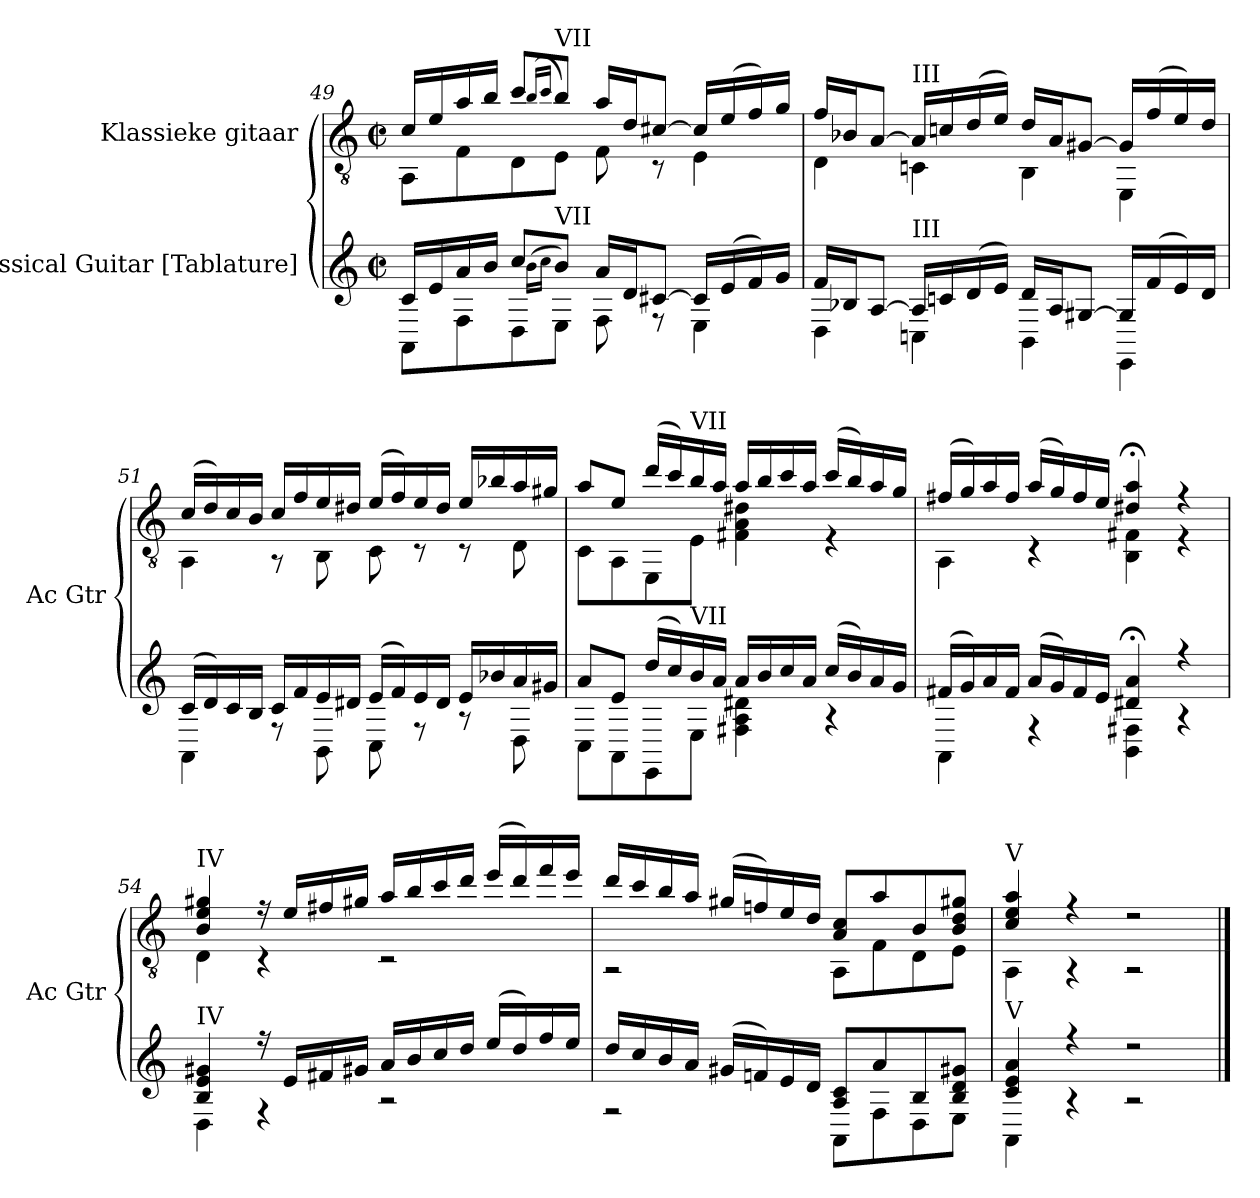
**kern	**kern
*part2	*part1
*staff2	*staff1
*I"Classical Guitar [Tablature]	*I"Klassieke gitaar
*I'Ac Gtr	*
*	*clefGv2
*k[]	*k[]
*M2/2	*M2/2
*met(c|)	*met(c|)
=49	=49
*^	*^
16c/LL	8AA\L	16c/LL	8AA\L
16e/	.	16e/	.
16a/	8F\	16a/	8F\
16b/JJ	.	16b/JJ	.
8cc/L	8D\	8cc/L	8D\
(16qb\LL	.	(16qb/LL	.
16qcc\JJ	.	16qcc/JJ	.
!	!	!LO:TX:a:t=VII	!
!LO:TX:a:t=VII	!	!	!
8b/J)	8E\J	8b/J)	8E\J
16a/LL	8F\	16a/LL	8F\
16d/J	.	16d/J	.
[8c#X/J	8r	[8c#X/J	8r
16c#/LL]	4E\	16c#/LL]	4E\
(16e/	.	(16e/	.
16f/)	.	16f/)	.
16g/JJ	.	16g/JJ	.
!!LO:PB:g=z	!!
=50	=50	=50	=50
16f/LL	4D\	16f/LL	4D\
16B-X/J	.	16B-X/J	.
[8A/J	.	[8A/J	.
!	!	!LO:TX:a:t=III	!
!LO:TX:a:t=III	!	!	!
16A/LL]	4Cn\	16A/LL]	4Cn\
16cn/	.	16cn/	.
(16d/	.	(16d/	.
16e/JJ)	.	16e/JJ)	.
16d/LL	4BB\	16d/LL	4BB\
16A/J	.	16A/J	.
[8G#X/J	.	[8G#X/J	.
16G#/LL]	4EE\	16G#/LL]	4EE\
(16f/	.	(16f/	.
16e/)	.	16e/)	.
16d/JJ	.	16d/JJ	.
=51	=51	=51	=51
(16c/LL	4AA\	(16c/LL	4AA\
16d/)	.	16d/)	.
16c/	.	16c/	.
16B/JJ	.	16B/JJ	.
16c/LL	8r	16c/LL	8r
16f/	.	16f/	.
16e/	8BB\	16e/	8BB\
16d#X/JJ	.	16d#X/JJ	.
(16e/LL	8C\	(16e/LL	8C\
16f/)	.	16f/)	.
16e/	8r	16e/	8r
16d#/JJ	.	16d#/JJ	.
16e/LL	8r	16e/LL	8r
16b-X/	.	16b-X/	.
16a/	8D\	16a/	8D\
16g#X/JJ	.	16g#X/JJ	.
!!LO:LB:g=z	!!
=52	=52	=52	=52
8a/L	8C\L	8a/L	8C\L
8e/J	8AA\	8e/J	8AA\
(16dd/LL	8EE\	(16dd/LL	8EE\
16cc/)	.	16cc/)	.
!	!	!LO:TX:a:t=VII	!
!LO:TX:a:t=VII	!	!	!
16b/	8E\J	16b/	8E\J
16a/JJ	.	16a/JJ	.
16a/LL	4F#X\ 4A\ 4d#X\	16a/LL	4F#X\ 4A\ 4d#X\
16b/	.	16b/	.
16cc/	.	16cc/	.
16a/JJ	.	16a/JJ	.
(16cc/LL	4r	(16cc/LL	4rE
16b/)	.	16b/)	.
16a/	.	16a/	.
16g/JJ	.	16g/JJ	.
!!LO:LB:g=z	!!
=53	=53	=53	=53
(16f#X/LL	4AA\	(16f#X/LL	4AA\
16g/)	.	16g/)	.
16a/	.	16a/	.
16f#/JJ	.	16f#/JJ	.
(16a/LL	4r	(16a/LL	4r
16g/)	.	16g/)	.
16f#/	.	16f#/	.
16e/JJ	.	16e/JJ	.
4d#X/;< 4a/;<	4BB\ 4F#X\	4d#X/;< 4a/;<	4BB\ 4F#X\
4r	4r	4r	4r
=54	=54	=54	=54
!	!	!LO:TX:a:t=IV	!
!LO:TX:a:t=IV	!	!	!
4B/ 4e/ 4g#X/	4D\	4B/ 4e/ 4g#X/	4D\
16r	4r	16r	4r
16e/LL	.	16e/LL	.
16f#X/	.	16f#X/	.
16g#X/JJ	.	16g#X/JJ	.
16a/LL	2r	16a/LL	2r
16b/	.	16b/	.
16cc/	.	16cc/	.
16dd/JJ	.	16dd/JJ	.
(16ee/LL	.	(16ee/LL	.
16dd/)	.	16dd/)	.
16ff/	.	16ff/	.
16ee/JJ	.	16ee/JJ	.
=55	=55	=55	=55
16dd/LL	2r	16dd/LL	2r
16cc/	.	16cc/	.
16b/	.	16b/	.
16a/JJ	.	16a/JJ	.
(16g#X/LL	.	(16g#X/LL	.
16fn/)	.	16fn/)	.
16e/	.	16e/	.
16d/JJ	.	16d/JJ	.
8A/ 8c/L	8AA\L	8A/ 8c/L	8AA\L
8a/	8F\	8a/	8F\
8B/	8D\	8B/	8D\
8B/ 8d/ 8g#X/J	8E\J	8B/ 8d/ 8g#X/J	8E\J
!!LO:LB:g=z	!!
=56	=56	=56	=56
!	!	!LO:TX:a:t=V	!
!LO:TX:a:t=V	!	!	!
4c/ 4e/ 4a/	4AA\	4c/ 4e/ 4a/	4AA\
4r	4r	4r	4r
2r	2r	2r	2r
*v	*v	*	*
*	*v	*v
==	==
*-	*-
